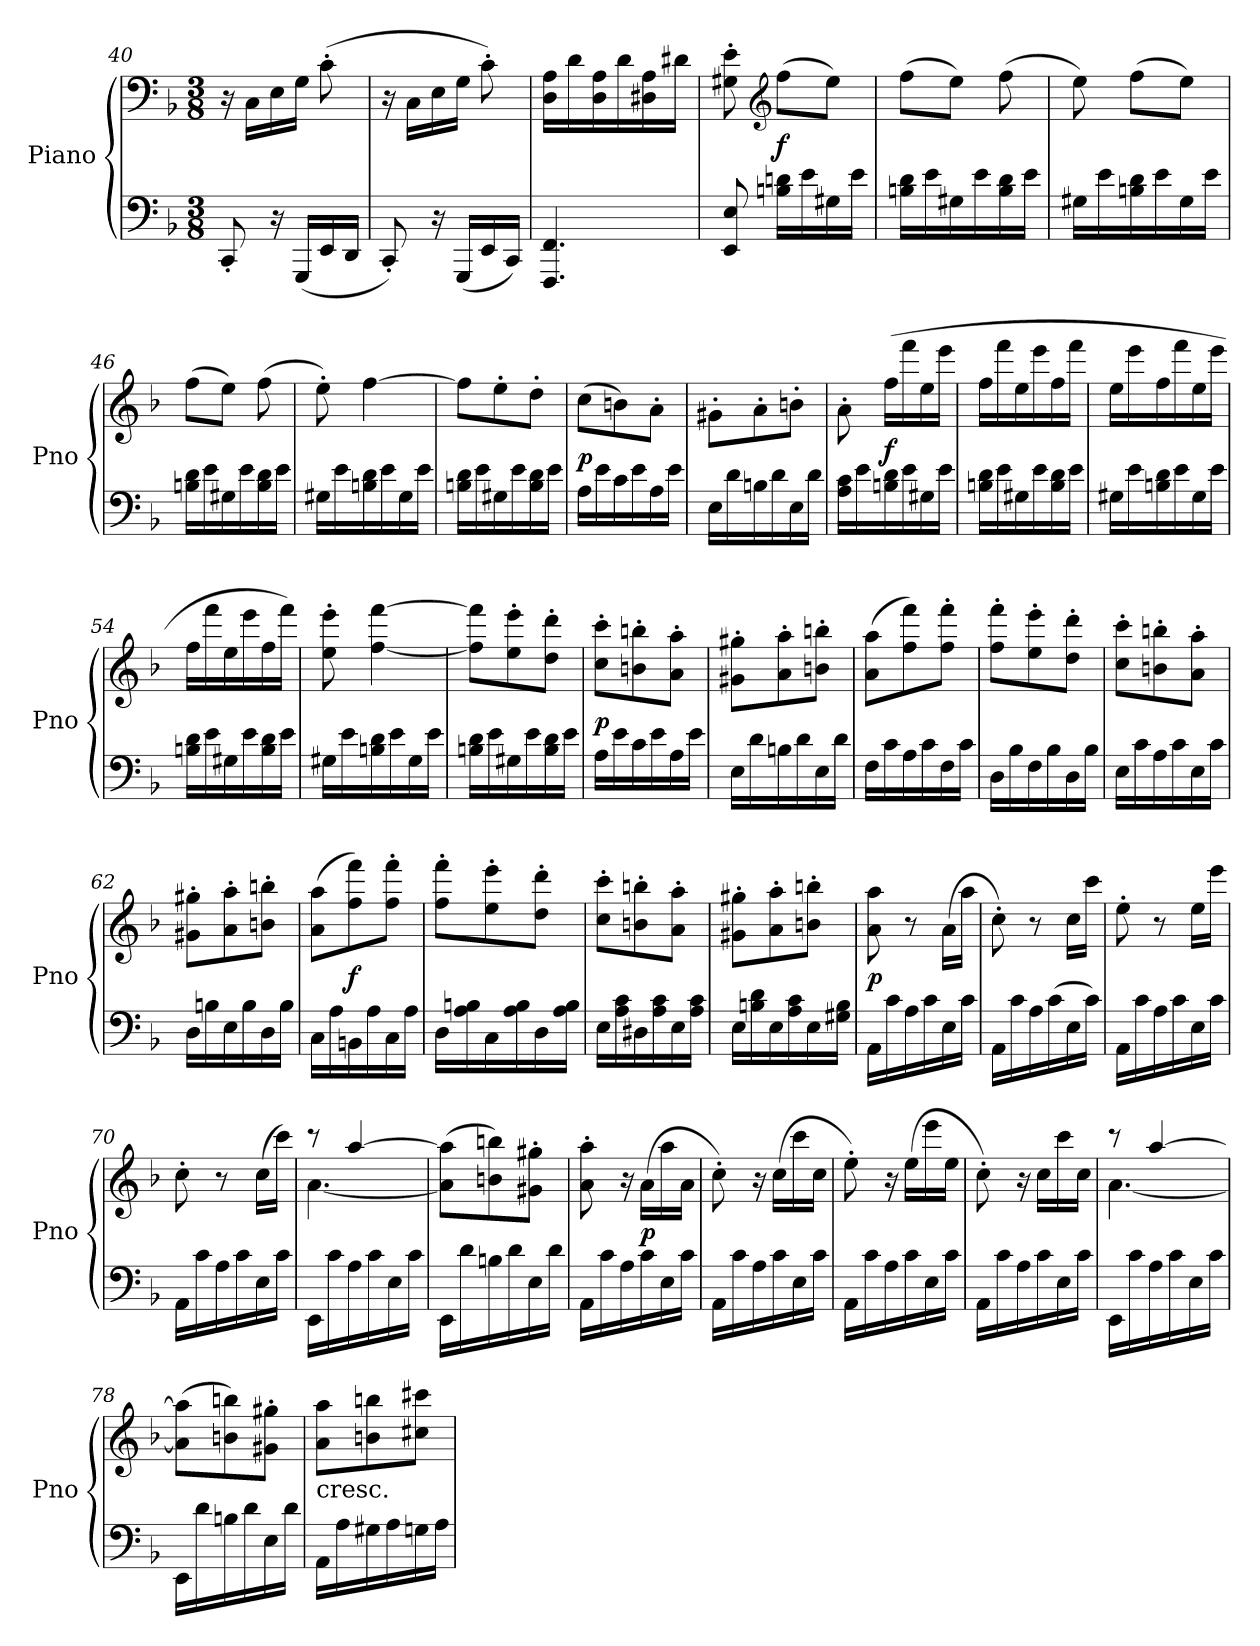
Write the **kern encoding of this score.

**kern	**kern	**dynam
*part1	*part1	*part1
*staff2	*staff1	*staff1/2
*I"Piano	*	*
*I'Pno	*	*
*clefF4	*clefF4	*
*k[b-]	*k[b-]	*
*d:	*d:	*
*M3/8	*M3/8	*
=40	=40	=40
8CC'/	16r	.
.	16C\LL	.
16r	16E\	.
(16GGG/LL	16G\JJ	.
16EE/	(8c'\	.
16DD/JJ	.	.
=41	=41	=41
8CC'/)	16r	.
.	16C\LL	.
16r	16E\	.
(16GGG/LL	16G\JJ	.
16EE/	8c'\)	.
16CC/JJ)	.	.
=42	=42	=42
4.FFF/ 4.FF/	16D\ 16A\LL	.
.	16d\	.
.	16D\ 16A\	.
.	16d\	.
.	16D#X\ 16A\	.
.	16d#X\JJ	.
=43	=43	=43
8EE/ 8E/	8G#X'\ 8e'\	.
*	*clefG2	*
16Bn\ 16dn\LL	(8ff\L	f
16e\	.	.
16G#X\	8ee\J)	.
16e\JJ	.	.
=44	=44	=44
16Bn\ 16d\LL	(8ff\L	.
16e\	.	.
16G#X\	8ee\J)	.
16e\	.	.
16B\ 16d\	(8ff\	.
16e\JJ	.	.
=45	=45	=45
16G#X\LL	8ee\)	.
16e\	.	.
16Bn\ 16d\	(8ff\L	.
16e\	.	.
16G#\	8ee\J)	.
16e\JJ	.	.
=46	=46	=46
16Bn\ 16d\LL	(8ff\L	.
16e\	.	.
16G#X\	8ee\J)	.
16e\	.	.
16B\ 16d\	(8ff\	.
16e\JJ	.	.
=47	=47	=47
16G#X\LL	8ee'\)	.
16e\	.	.
16Bn\ 16d\	[4ff\	.
16e\	.	.
16G#\	.	.
16e\JJ	.	.
=48	=48	=48
16Bn\ 16d\LL	8ff\L]	.
16e\	.	.
16G#X\	8ee'\	.
16e\	.	.
16B\ 16d\	8dd'\J	.
16e\JJ	.	.
=49	=49	=49
16A\LL	(8cc\L	p
16e\	.	.
16c\	8bn\)	.
16e\	.	.
16A\	8a'\J	.
16e\JJ	.	.
=50	=50	=50
16E\LL	8g#X'\L	.
16d\	.	.
16Bn\	8a'\	.
16d\	.	.
16E\	8bn'\J	.
16d\JJ	.	.
=51	=51	=51
16A\ 16c\LL	8a'\	.
16e\	.	.
16Bn\ 16d\	(16ff\LL	f
16e\	16fff\	.
16G#X\	16ee\	.
16e\JJ	16eee\JJ	.
=52	=52	=52
16Bn\ 16d\LL	16ff\LL	.
16e\	16fff\	.
16G#X\	16ee\	.
16e\	16eee\	.
16B\ 16d\	16ff\	.
16e\JJ	16fff\JJ	.
=53	=53	=53
16G#X\LL	16ee\LL	.
16e\	16eee\	.
16Bn\ 16d\	16ff\	.
16e\	16fff\	.
16G#\	16ee\	.
16e\JJ	16eee\JJ	.
=54	=54	=54
16Bn\ 16d\LL	16ff\LL	.
16e\	16fff\	.
16G#X\	16ee\	.
16e\	16eee\	.
16B\ 16d\	16ff\	.
16e\JJ	16fff\JJ)	.
=55	=55	=55
16G#X\LL	8ee'\ 8eee'\	.
16e\	.	.
16Bn\ 16d\	[4ff\ [4fff\	.
16e\	.	.
16G#\	.	.
16e\JJ	.	.
=56	=56	=56
16Bn\ 16d\LL	8ff]\ 8fff]\L	.
16e\	.	.
16G#X\	8ee'\ 8eee'\	.
16e\	.	.
16B\ 16d\	8dd'\ 8ddd'\J	.
16e\JJ	.	.
=57	=57	=57
16A\LL	8cc'\ 8ccc'\L	p
16e\	.	.
16c\	8bn'\ 8bbn'\	.
16e\	.	.
16A\	8a'\ 8aa'\J	.
16e\JJ	.	.
=58	=58	=58
16E\LL	8g#X'\ 8gg#X'\L	.
16d\	.	.
16Bn\	8a'\ 8aa'\	.
16d\	.	.
16E\	8bn'\ 8bbn'\J	.
16d\JJ	.	.
=59	=59	=59
16F\LL	(8a\ 8aa\L	.
16c\	.	.
16A\	8ff\ 8fff\)	.
16c\	.	.
16F\	8ff'\ 8fff'\J	.
16c\JJ	.	.
=60	=60	=60
16D\LL	8ff'\ 8fff'\L	.
16B-\	.	.
16F\	8ee'\ 8eee'\	.
16B-\	.	.
16D\	8dd'\ 8ddd'\J	.
16B-\JJ	.	.
=61	=61	=61
16E\LL	8cc'\ 8ccc'\L	.
16c\	.	.
16A\	8bn'\ 8bbn'\	.
16c\	.	.
16E\	8a'\ 8aa'\J	.
16c\JJ	.	.
=62	=62	=62
16D\LL	8g#X'\ 8gg#X'\L	.
16Bn\	.	.
16E\	8a'\ 8aa'\	.
16B\	.	.
16D\	8bn'\ 8bbn'\J	.
16B\JJ	.	.
=63	=63	=63
16C\LL	(8a\ 8aa\L	.
16A\	.	.
16BBn\	8ff\ 8fff\)	f
16A\	.	.
16C\	8ff'\ 8fff'\J	.
16A\JJ	.	.
=64	=64	=64
16D\LL	8ff'\ 8fff'\L	.
16A\ 16Bn\	.	.
16C\	8ee'\ 8eee'\	.
16A\ 16B\	.	.
16D\	8dd'\ 8ddd'\J	.
16A\ 16B\JJ	.	.
=65	=65	=65
16E\LL	8cc'\ 8ccc'\L	.
16A\ 16c\	.	.
16D#X\	8bn'\ 8bbn'\	.
16A\ 16c\	.	.
16E\	8a'\ 8aa'\J	.
16A\ 16c\JJ	.	.
=66	=66	=66
16E\LL	8g#X'\ 8gg#X'\L	.
16Bn\ 16d\	.	.
16E\	8a'\ 8aa'\	.
16A\ 16c\	.	.
16E\	8bn'\ 8bbn'\J	.
16G#X\ 16B\JJ	.	.
=67	=67	=67
16AA\LL	8a\ 8aa\	p
16c\	.	.
16A\	8r	.
16c\	.	.
16E\	(16a\LL	.
16c\JJ	16aa\JJ	.
=68	=68	=68
16AA\LL	8cc'\)	.
16c\	.	.
16A\	8r	.
(16c\	.	.
16E\	16cc\LL	.
16c\JJ)	16ccc\JJ	.
=69	=69	=69
16AA\LL	8ee'\	.
16c\	.	.
16A\	8r	.
16c\	.	.
16E\	16ee\LL	.
16c\JJ	16eee\JJ	.
=70	=70	=70
16AA\LL	8cc'\	.
16c\	.	.
16A\	8r	.
16c\	.	.
16E\	(16cc\LL	.
16c\JJ	16ccc\JJ)	.
=71	=71	=71
*	*^	*
16EE\LL	8r	[4.a\	.
16c\	.	.	.
16A\	[4aa/	.	.
16c\	.	.	.
16E\	.	.	.
16c\JJ	.	.	.
*	*v	*v	*
=72	=72	=72
16EE\LL	(8a]\ 8aa]\L	.
16d\	.	.
16Bn\	8bn\ 8bbn\)	.
16d\	.	.
16E\	8g#X'\ 8gg#X'\J	.
16d\JJ	.	.
=73	=73	=73
16AA\LL	8a'\ 8aa'\	.
16c\	.	.
16A\	16r	.
16c\	(16a\LL	p
16E\	16aa\	.
16c\JJ	16a\JJ	.
=74	=74	=74
16AA\LL	8cc'\)	.
16c\	.	.
16A\	16r	.
16c\	(16cc\LL	.
16E\	16ccc\	.
16c\JJ	16cc\JJ	.
=75	=75	=75
16AA\LL	8ee'\)	.
16c\	.	.
16A\	16r	.
16c\	(16ee\LL	.
16E\	16eee\	.
16c\JJ	16ee\JJ	.
=76	=76	=76
16AA\LL	8cc'\)	.
16c\	.	.
16A\	16r	.
16c\	16cc\LL	.
16E\	16ccc\	.
16c\JJ	16cc\JJ	.
=77	=77	=77
*	*^	*
16EE\LL	8r	[4.a\	.
16c\	.	.	.
16A\	[4aa/	.	.
16c\	.	.	.
16E\	.	.	.
16c\JJ	.	.	.
*	*v	*v	*
=78	=78	=78
16EE\LL	(8a]\ 8aa]\L	.
16d\	.	.
16Bn\	8bn\ 8bbn\)	.
16d\	.	.
16E\	8g#X'\ 8gg#X'\J	.
16d\JJ	.	.
=79	=79	=79
!	!LO:TX:c:t=cresc.	!
16AA\LL	8a\ 8aa\L	.
16A\	.	.
16G#X\	8bn\ 8bbn\	.
16A\	.	.
16Gn\	8cc#X\ 8ccc#X\J	.
16A\JJ	.	.
=	=	=
*-	*-	*-
